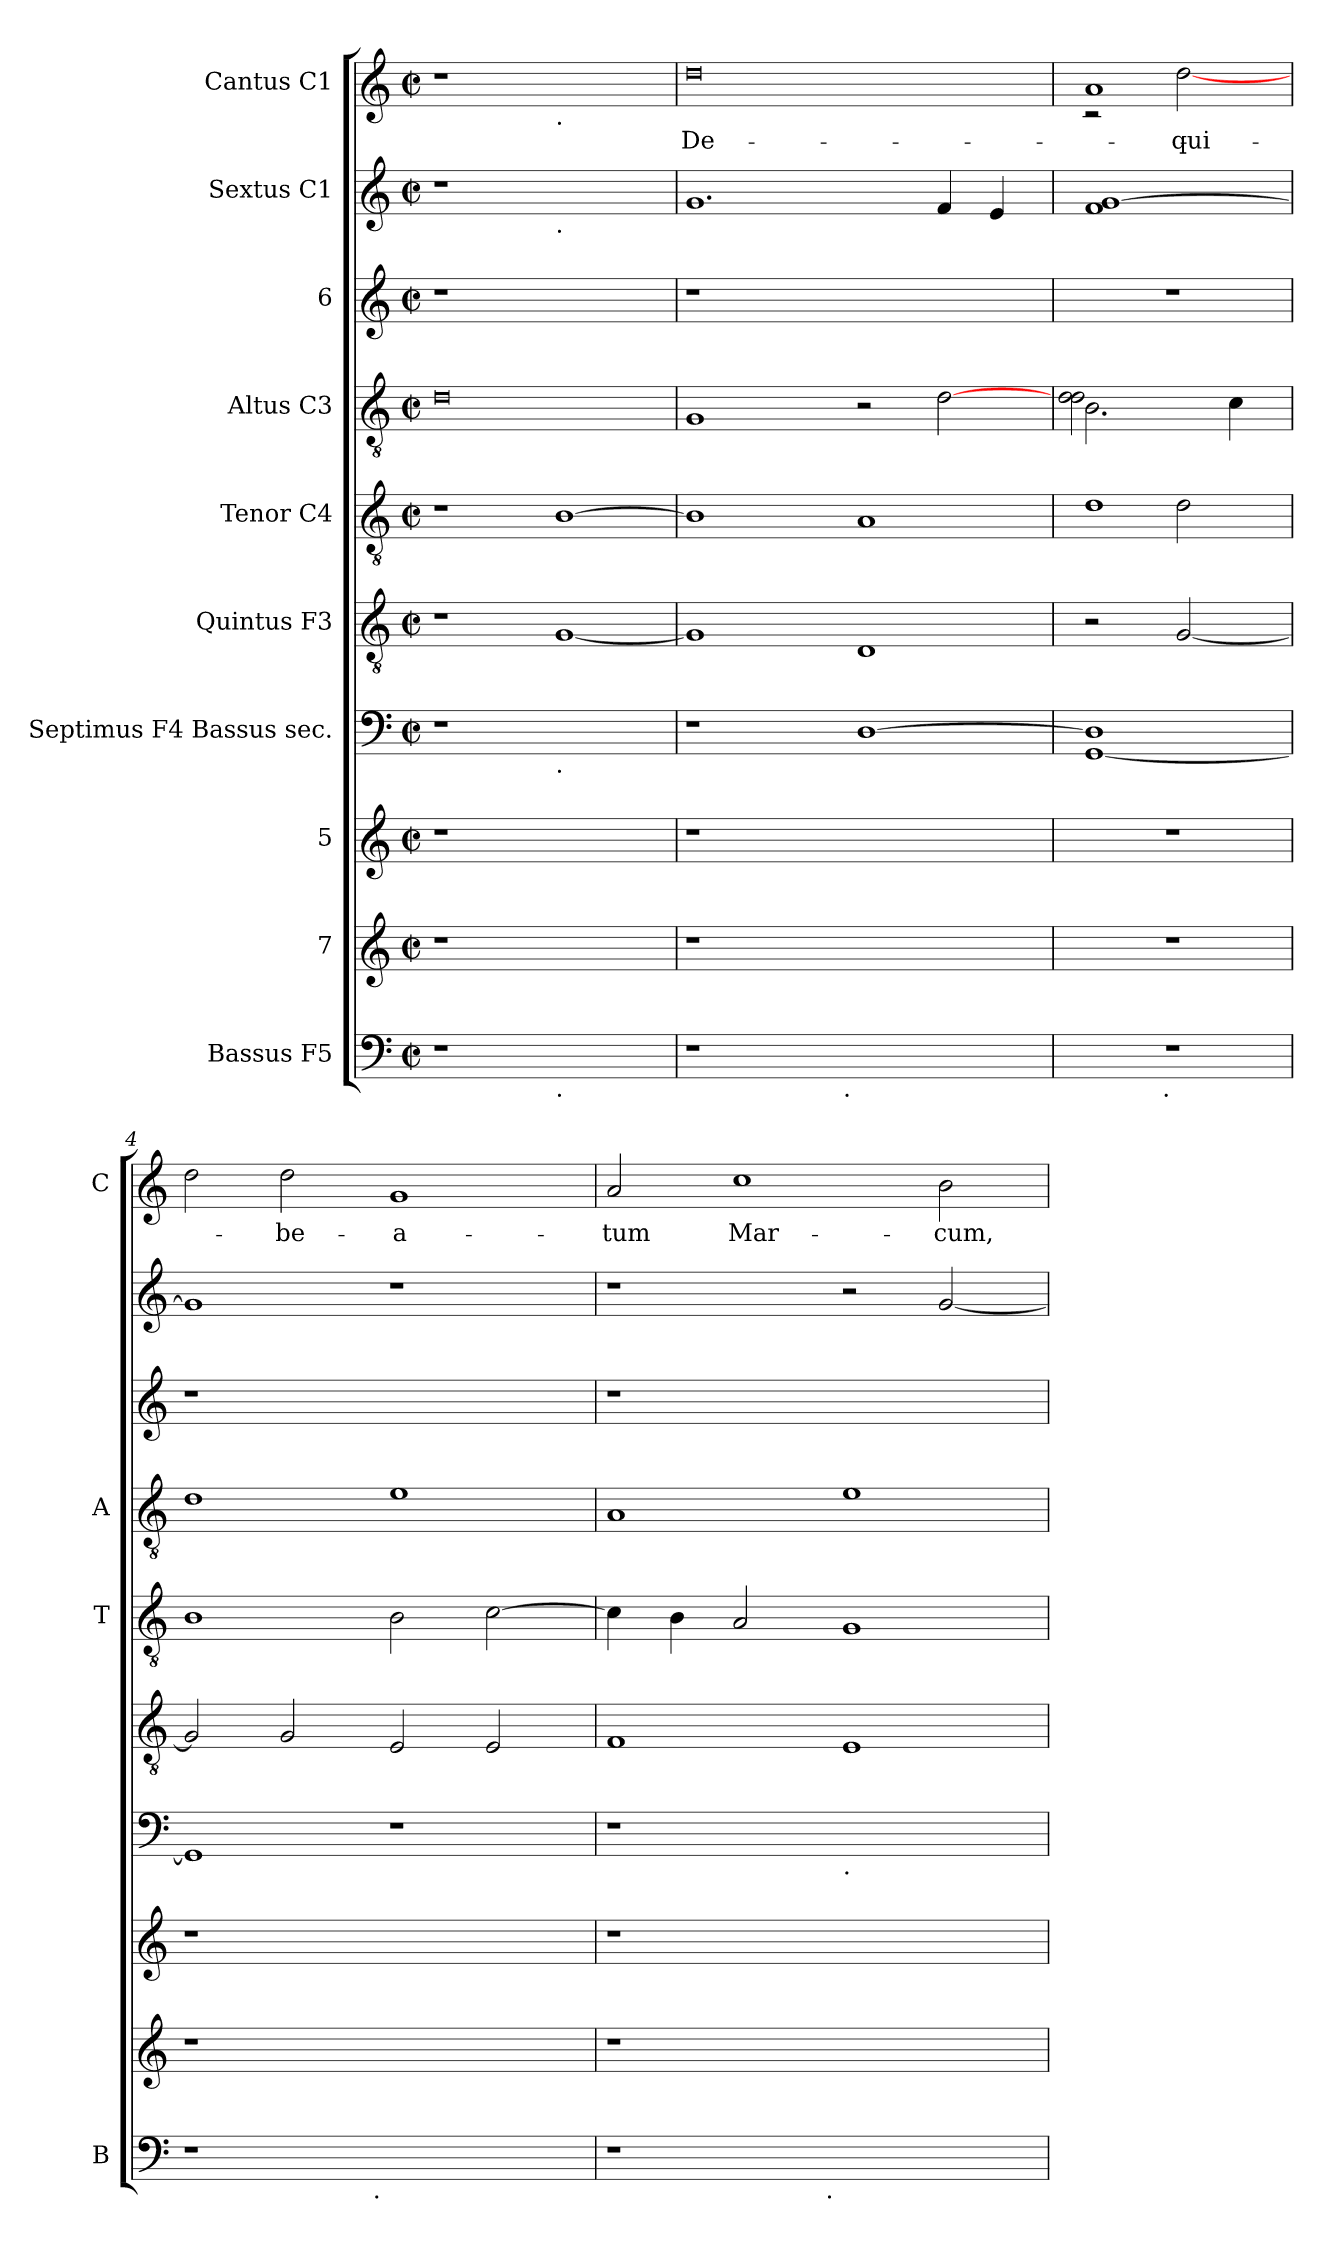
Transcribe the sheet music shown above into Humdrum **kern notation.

**kern	**kern	**kern	**kern	**kern	**kern	**kern	**kern	**kern	**kern	**text
*part10	*part9	*part8	*part7	*part6	*part5	*part4	*part3	*part2	*part1	*part1
*staff10	*staff9	*staff8	*staff7	*staff6	*staff5	*staff4	*staff3	*staff2	*staff1	*staff1
*I"Bassus F5	*I"7	*I"5	*I"Septimus F4 Bassus sec.	*I"Quintus F3	*I"Tenor C4	*I"Altus C3	*I"6	*I"Sextus C1	*I"Cantus C1	*
*I'B	*	*	*	*	*I'T	*I'A	*	*	*I'C	*
*clefF4	*clefG2	*clefG2	*clefF4	*clefGv2	*clefGv2	*clefGv2	*clefG2	*clefG2	*clefG2	*
*ITrd7c12	*	*	*ITrd7c12	*	*	*	*	*	*	*
*k[]	*k[]	*k[]	*k[]	*k[]	*k[]	*k[]	*k[]	*k[]	*k[]	*
*C:	*C:	*C:	*C:	*C:	*C:	*C:	*C:	*C:	*C:	*
*M2/2	*M2/2	*M2/2	*M2/2	*M2/2	*M2/2	*M2/2	*M2/2	*M2/2	*M2/2	*
*met(c|)	*met(c|)	*met(c|)	*met(c|)	*met(c|)	*met(c|)	*met(c|)	*met(c|)	*met(c|)	*met(c|)	*
=1	=1	=1	=1	=1	=1	=1	=1	=1	=1	=1
1r	1r	1r	1r	1r	1r	0d	1r	1r	1r	.
!	!	!	!	!	!	!	!	!	!LO:TX:b:t=.	!
!	!	!	!	!	!	!	!	!LO:TX:b:t=.	!	!
!	!	!	!LO:TX:b:t=.	!	!	!	!	!	!	!
!LO:TX:b:t=.	!	!	!	!	!	!	!	!	!	!
1ryy	1ryy	1ryy	1ryy	[<1G	[>1B	.	1ryy	1ryy	1ryy	.
=2	=2	=2	=2	=2	=2	=2	=2	=2	=2	=2
!	!	!	!	!	!	!	!	!	!	!LO:LY:b
*^	*	*	*	*	*	*	*	*	*	*
1r	2ryy	1r	1r	1r	1G]	1B]	1G	1r	1.g	0dd	De-
.	4...ryy	.	.	.	.	.	.	.	.	.	.
!	!LO:TX:b:t=.	!	!	!	!	!	!	!	!	!	!
.	1ryy	.	.	.	.	.	.	.	.	.	.
1ryy	.	1ryy	1ryy	[>1DD	1D	1A	2r	1ryy	.	.	.
.	.	.	.	.	.	.	[>2d\	.	4f/	.	.
.	.	.	.	.	.	.	.	.	4e/	.	.
.	32ryy	.	.	.	.	.	.	.	.	.	.
=3	=3	=3	=3	=3	=3	=3	=3	=3	=3	=3	=3
*	*	*	*	*	*	*^	*^	*	*	*^	*
1r	4...ryy	1r	1r	[<1GGG 1DD]	2r	1d	2ryy	2.B\	2d\ 2d\	1r	1f [<1g	1a	2rc	.
!	!LO:TX:b:t=.	!	!	!	!	!	!	!	!	!	!	!	!	!
.	2ryy	.	.	.	.	.	.	.	.	.	.	.	.	.
!	!	!	!	!	!	!	!	!	!	!	!	!	!	!LO:LY:b
.	.	.	.	.	[<2G/	.	2d\	.	2ryy	.	.	.	[>2dd\	-qui
.	.	.	.	.	.	.	.	4c\	.	.	.	.	.	.
.	32ryy	.	.	.	.	.	.	.	.	.	.	.	.	.
*	*	*	*	*	*	*v	*v	*	*	*	*	*v	*v	*
*	*	*	*	*	*	*	*v	*v	*	*	*	*
=4	=4	=4	=4	=4	=4	=4	=4	=4	=4	=4	=4
1r	2ryy	1r	1r	1GGG]	2G/]	1B	1d	1r	1g]	2dd\	.
!	!	!	!	!	!	!	!	!	!	!	!LO:LY:b
.	4...ryy	.	.	.	2G/	.	.	.	.	2dd\	be-
!	!LO:TX:b:t=.	!	!	!	!	!	!	!	!	!	!
.	1ryy	.	.	.	.	.	.	.	.	.	.
!	!	!	!	!	!	!	!	!	!	!	!LO:LY:b
1ryy	.	1ryy	1ryy	1r	2E/	2B\	1e	1ryy	1r	1g	-a-
.	.	.	.	.	2E/	[>2c\	.	.	.	.	.
.	32ryy	.	.	.	.	.	.	.	.	.	.
=5	=5	=5	=5	=5	=5	=5	=5	=5	=5	=5	=5
!	!	!	!	!	!	!	!	!	!	!	!LO:LY:b
1r	2ryy	1r	1r	1r	1F	4c\]	1A	1r	1r	2a/	-tum
.	.	.	.	.	.	4B\	.	.	.	.	.
!	!	!	!	!	!	!	!	!	!	!	!LO:LY:b
.	4...ryy	.	.	.	.	2A/	.	.	.	1cc	Mar-
!	!LO:TX:b:t=.	!	!	!	!	!	!	!	!	!	!
.	1ryy	.	.	.	.	.	.	.	.	.	.
!	!	!	!	!LO:TX:b:t=.	!	!	!	!	!	!	!
1ryy	.	1ryy	1ryy	1ryy	1E	1G	1e	1ryy	2r	.	.
!	!	!	!	!	!	!	!	!	!	!	!LO:LY:b
.	.	.	.	.	.	.	.	.	[<2g/	2b\	-cum,
.	32ryy	.	.	.	.	.	.	.	.	.	.
*v	*v	*	*	*	*	*	*	*	*	*	*
=	=	=	=	=	=	=	=	=	=	=
*-	*-	*-	*-	*-	*-	*-	*-	*-	*-	*-
